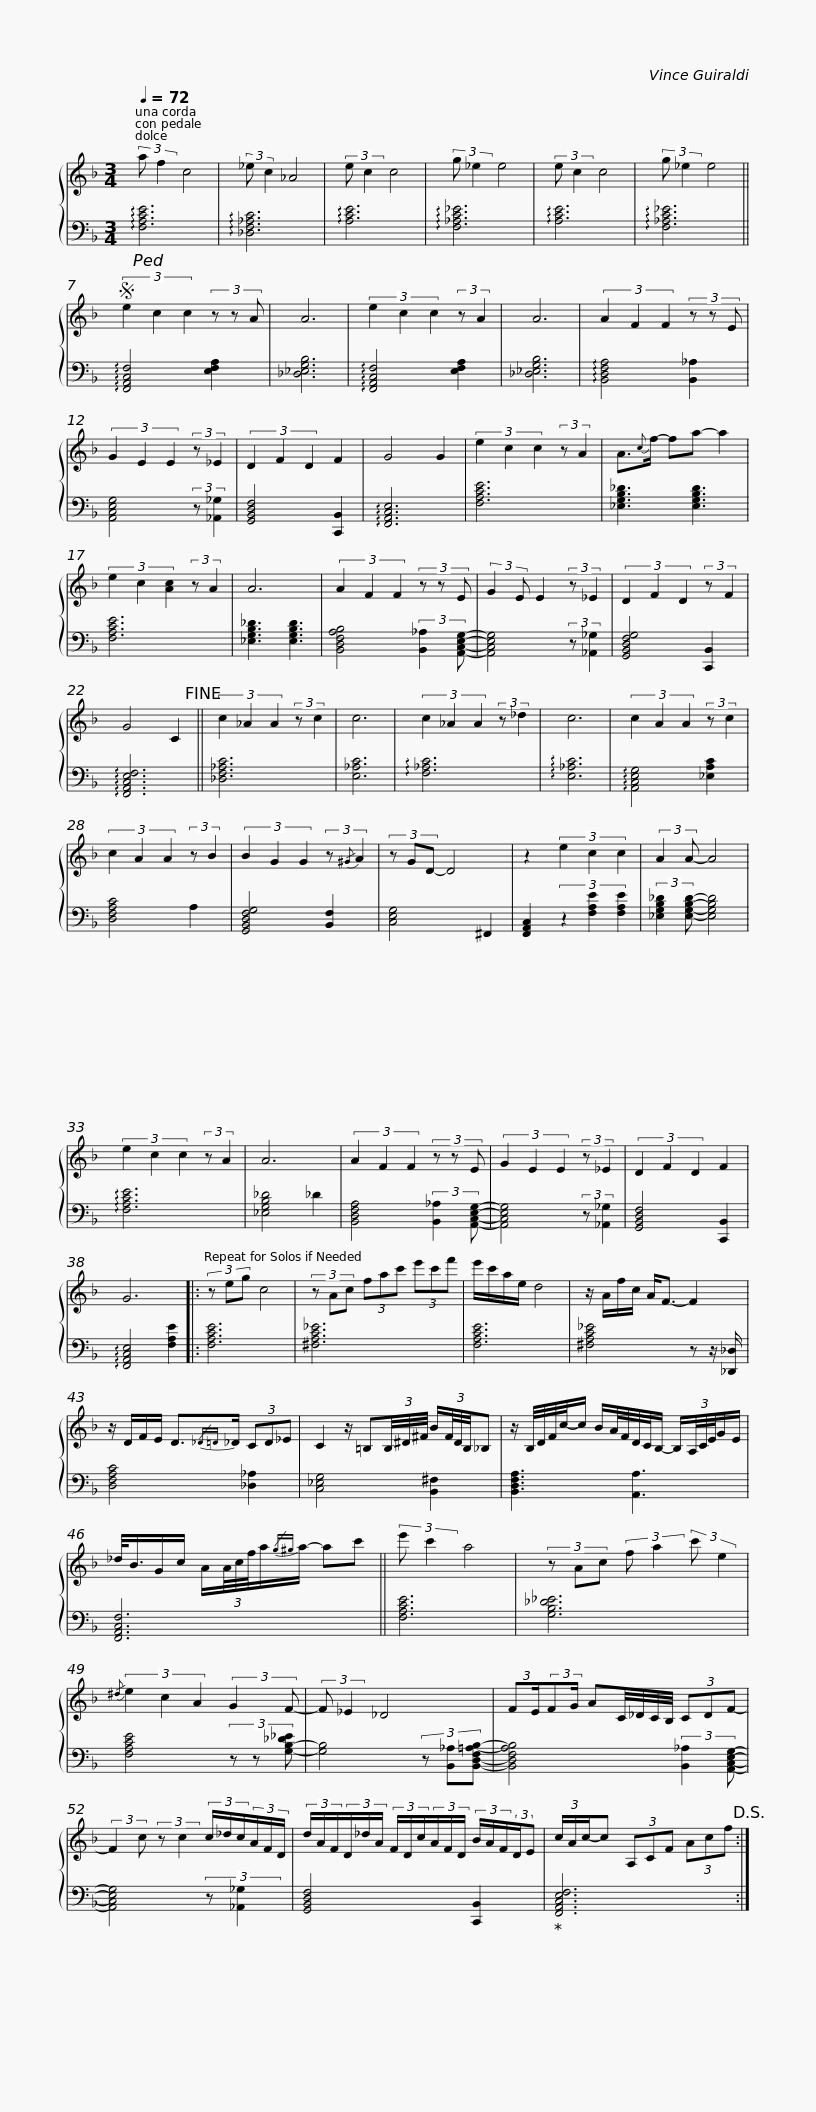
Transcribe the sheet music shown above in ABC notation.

X:1
%%score { 1 | 2 }
L:1/8
Q:1/4=72
M:3/4
I:linebreak $
K:F
V:1 treble
V:2 bass
V:1
 (3:2:2a f2 c4 | (3:2:2_e c2 _A4 | (3:2:2e c2 c4 | (3:2:2g _e2 e4 | (3:2:2e c2 c4 | %5
 (3:2:2g _e2 e4 ||S (3e2 c2 c2 (3z z A | A6 | (3e2 c2 c2 (3:2:2z A2 |$ A6 | %10
 (3A2 F2 F2 (3z z E | (3G2 E2 E2 (3:2:2z _E2 | (3D2 F2 D2 F2 | G4 G2 | (3e2 c2 c2 (3:2:2z A2 | %15
 A3/2{c}f/- fa- a2 | (3e2 c2 [Ac]2 (3:2:2z A2 | A6 |$ (3A2 F2 F2 (3z z E | (3:2:2G2 E E2 (3:2:2z _E2 | %20
 (3D2 F2 D2 (3:2:2z F2 | G4 C2!fine! || (3c2 _A2 A2 (3:2:2z c2 | c6 | (3c2 _A2 A2 (3:2:2z _d2 | %25
 c6 | (3c2 A2 A2 (3:2:2z c2 |$ (3c2 A2 A2 (3:2:2z B2 | (3B2 G2 G2 (3:2:2z{/^G} A2 | (3z GD- D4 | %30
 z2 (3e2 c2 c2 | (3:2:2A2 A- A4 | (3e2 c2 c2 (3:2:2z A2 | A6 | (3A2 F2 F2 (3z z E |$ %35
 (3G2 E2 E2 (3:2:2z _E2 | (3D2 F2 D2 F2 | G6 |: (3z eg c4 | (3z Ac (3fac' (3e'c'f' | %40
 e'/c'/a/e/ d4 | z/ A/f/c/ A<F- F2 |$ z/ D/F/E/ D3/2{/_D=D}_D/ (3CD_E | C2 z/ =B,(3B,/4^D/4^F/4 B/(3F/4D/4B,/4_B, | z/ B,/4D/4F/4c/4-c/ B/A/4F/4D/4C/4B,/- B,/(3A,/4C/4E/4G/E/ |$ %45
 _d/<B/G/c/ A/(3A/4c/4f/4a/{/g^g}a/- ac' || (3:2:2e' c'2 a4 | (3z Ac (3:2:2f a2 (3:2:2c' e2 |{/^d} (3e2 c2 A2 (3:2:2G2 F- | (3:2:2F _E2 _D4 |$ %50
 (3:2:2FE/(3:2:2FG/ AC/4_D/4C/4B,/4 (3CDF- | (3:2:2F2 c (3:2:2z c2 (3c/_d/c/(3A/F/D/ | (3d/A/F/(3D/_d/A/ (3F/D/c/(3A/F/D/ (3B/A/F/(3:2:2D/E |$ (3c/A/c/-c (3A,CF (3Acf!D.S.! :| %54
V:2
!ped! !arpeggio![F,A,CE]6 | !arpeggio![_D,F,_A,C]6 | !arpeggio![A,CE]6 | !arpeggio![F,_A,C_E]6 | !arpeggio![A,CE]6 | %5
 !arpeggio![F,_A,C_E]6 || !arpeggio![F,,A,,C,F,]4 [E,F,A,]2 | [_D,_E,G,B,]6 | !arpeggio![F,,A,,C,F,]4 [E,F,A,]2 |$ [_D,_E,G,B,]6 | %10
 !arpeggio![B,,D,F,A,]4 [B,,_A,]2 | [A,,C,E,G,]4 (3:2:2z [_A,,_G,]2 | [G,,B,,D,F,]4 [C,,B,,]2 | !arpeggio![F,,A,,C,E,]6 | [F,A,CE]6 | %15
 [_E,G,B,_D]3 [E,G,B,D]3 | [F,A,CE]6 | [_E,G,B,_D]3 [E,G,B,D]3 |$ [B,,D,F,A,B,]4 (3:2:2[B,,_A,]2 [A,,C,E,G,]- | [A,,C,E,G,]4 (3:2:2z [_A,,_G,]2 | %20
 [G,,B,,D,F,G,]4 [C,,B,,]2 | !arpeggio![F,,A,,C,E,F,]6 || [_D,F,_A,C]6 | [E,_A,C]6 | !arpeggio![F,_A,C]6 | %25
 !arpeggio![E,_A,C]6 | !arpeggio![A,,C,E,G,]4 [_E,A,C]2 |$ [D,F,A,C]4 A,2 | [G,,B,,D,F,G,]4 [B,,F,]2 | [C,E,G,]4 ^F,,2 | %30
 [F,,A,,C,]2 (3z2 [F,A,E]2 [F,A,E]2 | (3:2:2[_E,G,B,_D]2 [E,G,B,D]- [E,G,B,D]4 | !arpeggio![F,A,CE]6 | [_E,G,B,_D]4 _D2 | [B,,D,F,A,]4 (3:2:2[B,,_A,]2 [A,,C,E,G,]- |$ %35
 [A,,C,E,G,]4 (3:2:2z [_A,,_G,]2 | [G,,B,,D,F,]4 [C,,B,,]2 | !arpeggio![F,,A,,C,E,]4 [F,A,E]2 |: [F,A,CE]6 | [^F,A,C_E]6 | %40
 [F,A,CE]6 | [^F,A,C_E]4 z z/ [_D,,_D,]/ |$ [D,F,A,C]4 [_D,_A,]2 | [C,_E,G,]4 [B,,^F,]2 | [B,,D,F,A,]3 [A,,A,]3 |$ %45
 [F,,A,,C,F,]6 || [F,A,CE]6 | [G,B,_D_E]6 | [F,A,CE]4 (3z z [G,-B,-_D_E] | [G,B,]4 (3z [B,,_A,][B,,-D,-F,=A,-B,-] |$ %50
 [B,,D,F,A,B,]4 (3:2:2[B,,_A,]2 [A,,C,E,G,]- | [A,,C,E,G,]4 (3:2:2z [_A,,_G,]2 | [G,,B,,D,F,]4 [C,,B,,]2 |$!ped-up! [F,,A,,C,E,F,]6 :| %54
